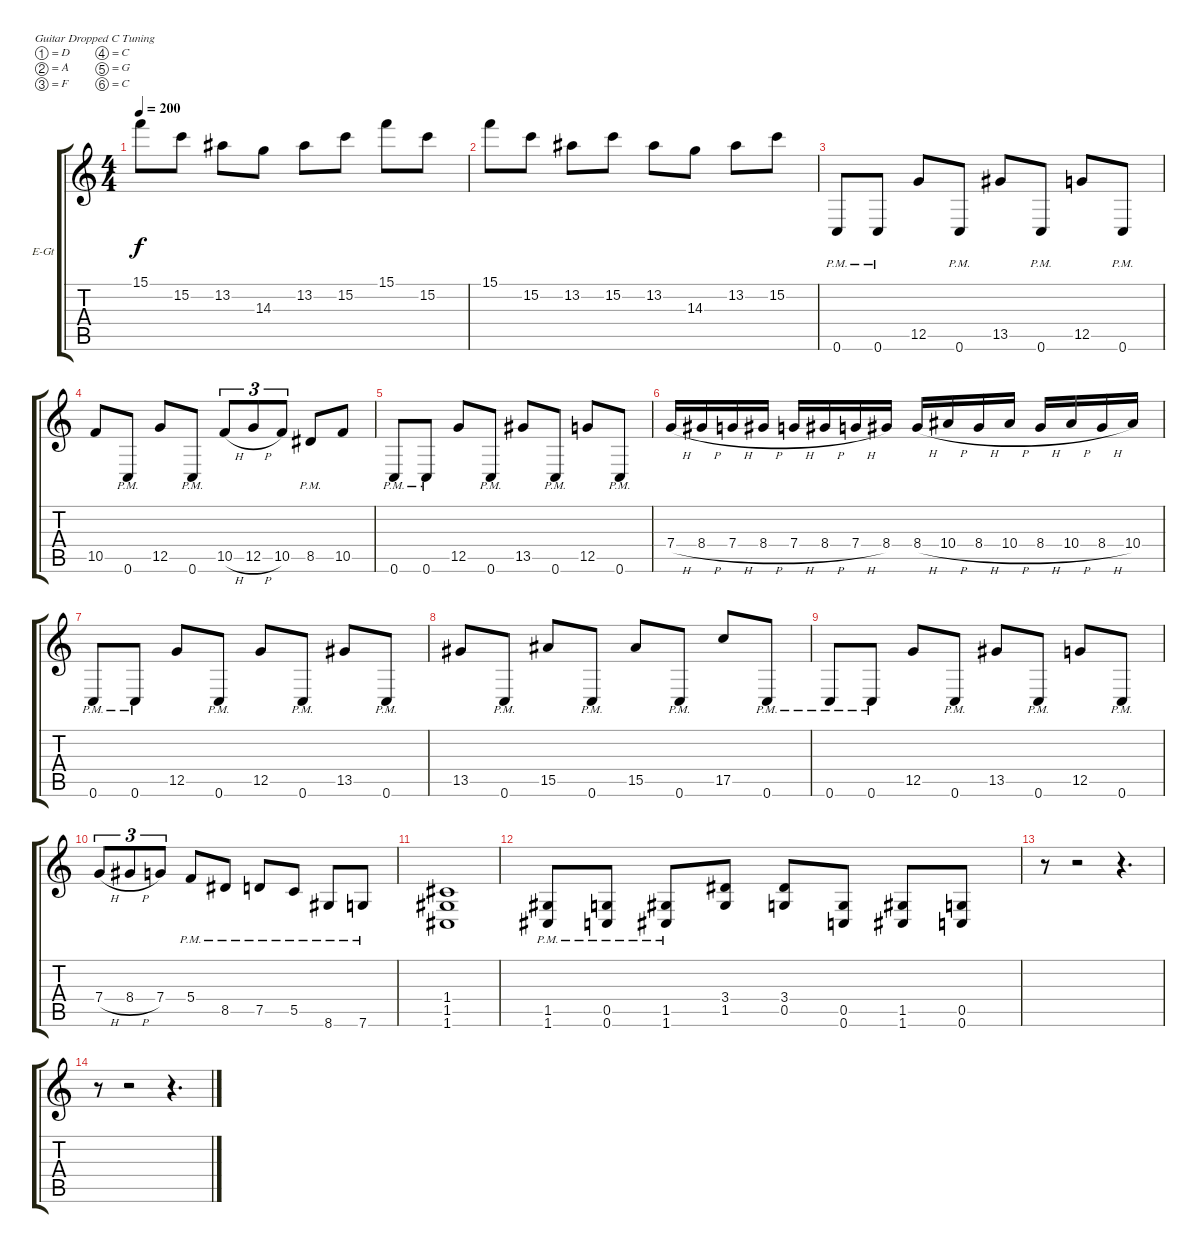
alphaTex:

\bracketExtendMode groupsimilarinstruments
\firstSystemTrackNameOrientation horizontal
\otherSystemsTrackNameOrientation horizontal
\track ("Jake Pitts" "E-Gt") {instrument overdrivenguitar}
\staff {score tabs}
\tuning (D4 A3 F3 C3 G2 C2)
\ts (4 4)
\tempo 200
\clef g2
\ks c
15.1.8{dy f} 15.2.8 13.2.8 14.3.8 13.2.8 15.2.8 15.1.8 15.2.8 |
15.1.8 15.2.8 13.2.8 15.2.8 13.2.8 14.3.8 13.2.8 15.2.8 |
0.6{pm}.8 0.6{pm}.8 12.5.8 0.6{pm}.8 13.5.8 0.6{pm}.8 12.5.8 0.6{pm}.8 |
10.5.8 0.6{pm}.8 12.5.8 0.6{pm}.8 10.5{h}.8{tu (3 2)} 12.5{h}.8{tu (3 2)} 10.5.8{tu (3 2)} 8.5{pm}.8 10.5.8 |
0.6{pm}.8 0.6{pm}.8 12.5.8 0.6{pm}.8 13.5.8 0.6{pm}.8 12.5.8 0.6{pm}.8 |
7.4{h}.16 8.4{h}.16 7.4{h}.16 8.4{h}.16 7.4{h}.16 8.4{h}.16 7.4{h}.16 8.4.16 8.4{h}.16 10.4{h}.16 8.4{h}.16 10.4{h}.16 8.4{h}.16 10.4{h}.16 8.4{h}.16 10.4.16 |
0.6{pm}.8 0.6{pm}.8 12.5.8 0.6{pm}.8 12.5.8 0.6{pm}.8 13.5.8 0.6{pm}.8 |
13.5.8 0.6{pm}.8 15.5.8 0.6{pm}.8 15.5.8 0.6{pm}.8 17.5.8 0.6{pm}.8 |
0.6{pm}.8 0.6{pm}.8 12.5.8 0.6{pm}.8 13.5.8 0.6{pm}.8 12.5.8 0.6{pm}.8 |
7.4{h}.8{tu (3 2)} 8.4{h}.8{tu (3 2)} 7.4.8{tu (3 2)} 5.4{pm}.8 8.5{pm}.8 7.5{pm}.8 5.5{pm}.8 8.6{pm}.8 7.6{pm}.8 |
(1.4 1.5 1.6).1 |
(1.5{pm} 1.6{pm}).8 (0.5{pm} 0.6{pm}).8 (1.5{pm} 1.6{pm}).8 (3.4 1.5).8 (3.4 0.5).8 (0.5 0.6).8 (1.5 1.6).8 (0.5 0.6).8 |
r.8 r.2 r.4{d} |
r.8 r.2 r.4{d}
